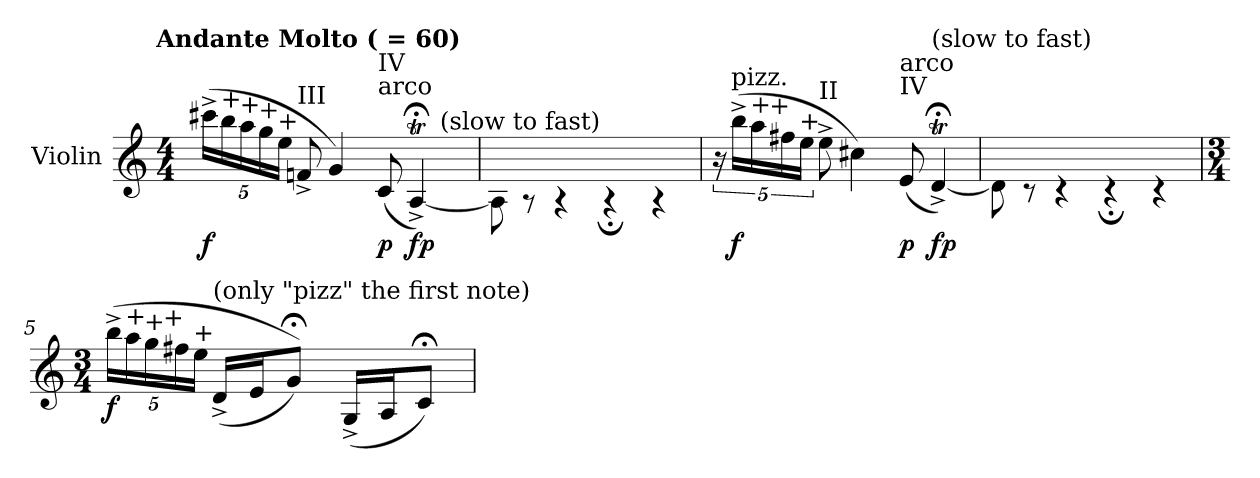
**kern	**dynam
*part1	*part1
*staff1	*staff1
*I"Violin	*
*I'Vln.	*
*clefG2	*
*k[]	*
!!LO:TX:omd:t=Andante Molto ( = 60)
*M4/4	*
*MM60	*
*Xbrackettup	*
=1	=1
!LO:TX:a:t=pizz.	!
!	!LO:DY:b
*^	*
(>20ccc#X^\LL	5%4ryy	f
!LO:TX:a:t=+	!	!
20bb\	.	.
!LO:TX:a:t=+	!	!
20aa\	.	.
!LO:TX:a:t=+	!	!
20gg\	.	.
!LO:TX:a:t=+	!	!
20ee\JJ	.	.
!LO:TX:a:t=III	!	!
8fn^/	.	.
4g/)	.	.
!LO:TX:a:t=IV\narco	!	!
!	!	!LO:DY:b
(<8c/	.	p
!	!	!LO:DY:b
[4A;<T^/)	.	fp
.	40ryy	.
!	!LO:TX:a:t=(slow to fast)	!
.	10..ryy	.
=2	=2	=2
1ryy	8A\]	.
.	8r	.
.	4r	.
.	4r;<	.
.	4r	.
*v	*v	*
!!LO:LB:g=z
=3	=3
*brackettup	*
20r	.
!LO:TX:a:t=pizz.	!
!	!LO:DY:b
(>20bb^\LL	f
!LO:TX:a:t=+	!
20aa\	.
!LO:TX:a:t=+	!
20ff#X\	.
!LO:TX:a:t=+	!
20ee\JJ	.
!LO:TX:a:t=II	!
8ee^\	.
4cc#X\)	.
!LO:TX:a:t=arco\nIV	!
!	!LO:DY:b
(<8e/	p
!LO:TX:a:t=(slow to fast)	!
!	!LO:DY:b
[4d;<T^/)	fp
=4	=4
*^	*
1ryy	8d\]	.
.	8r	.
.	4r	.
.	4r;<	.
.	4r	.
*v	*v	*
=5	=5
*M3/4	*
*Xbrackettup	*
*^	*
!LO:TX:a:t=pizz.	!	!
!	!	!LO:DY:b
*v	*v	*
(>20bb^\LL	f
!LO:TX:a:t=+	!
20aa\	.
!LO:TX:a:t=+	!
20gg\	.
!LO:TX:a:t=+	!
20ff#X\	.
!LO:TX:a:t=+	!
20ee\JJ	.
!LO:TX:a:t=(only "pizz" the first note)	!
(<16d^/LL	.
16e/J	.
8g;</J))	.
(<16G^/LL	.
16A/J	.
8c;</J)	.
=	=
*-	*-
